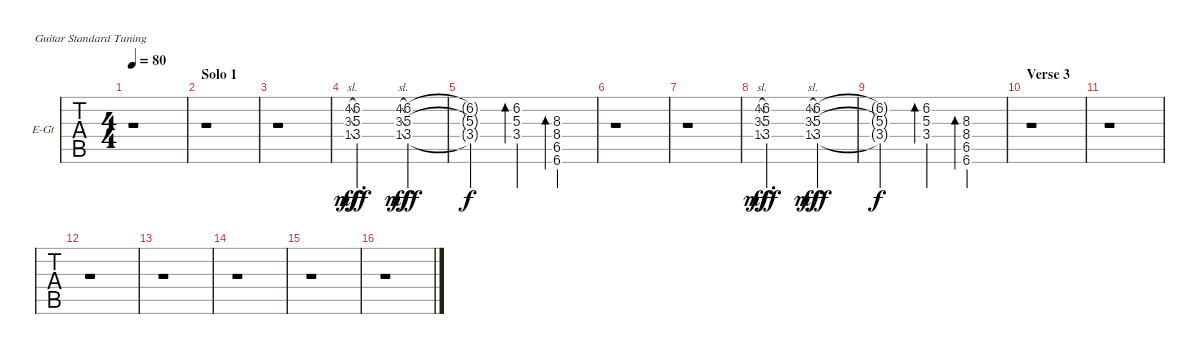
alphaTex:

\bracketExtendMode groupsimilarinstruments
\firstSystemTrackNameOrientation horizontal
\otherSystemsTrackNameOrientation horizontal
\chordDiagramsInScore
\track ("Guitar Slide" "E-Gt") {instrument electricguitarclean}
\staff {tabs}
\tuning (E4 B3 G3 D3 A2 E2)
\ts (4 4)
\tempo 80
\clef g2
\ks c
r.1{dy mf} |
\section ("" "Solo 1")
r.1 |
r.1 |
(4.2{sl} 3.3{sl} 1.4{sl}).8{gr} (6.2 5.3 3.4).2{d dy fff} (4.2{sl} 3.3{sl} 1.4{sl}).8{gr dy mf} (6.2 5.3 3.4).4{dy fff} |
(6.2{t} 5.3{t} 3.4{t}).2{dy f} (6.2 5.3 3.4).4{bd 60} (8.3 8.4 6.5 6.6).4{bd 60} |
r.1 |
r.1 |
(4.2{sl} 3.3{sl} 1.4{sl}).8{gr dy mf} (6.2 5.3 3.4).2{d dy fff} (4.2{sl} 3.3{sl} 1.4{sl}).8{gr dy mf} (6.2 5.3 3.4).4{dy fff} |
(6.2{t} 5.3{t} 3.4{t}).2{dy f} (6.2 5.3 3.4).4{bd 60} (8.3 8.4 6.5 6.6).4{bd 60} |
\section ("" "Verse 3")
r.1 |
r.1 |
r.1 |
r.1 |
r.1 |
r.1 |
r.1
